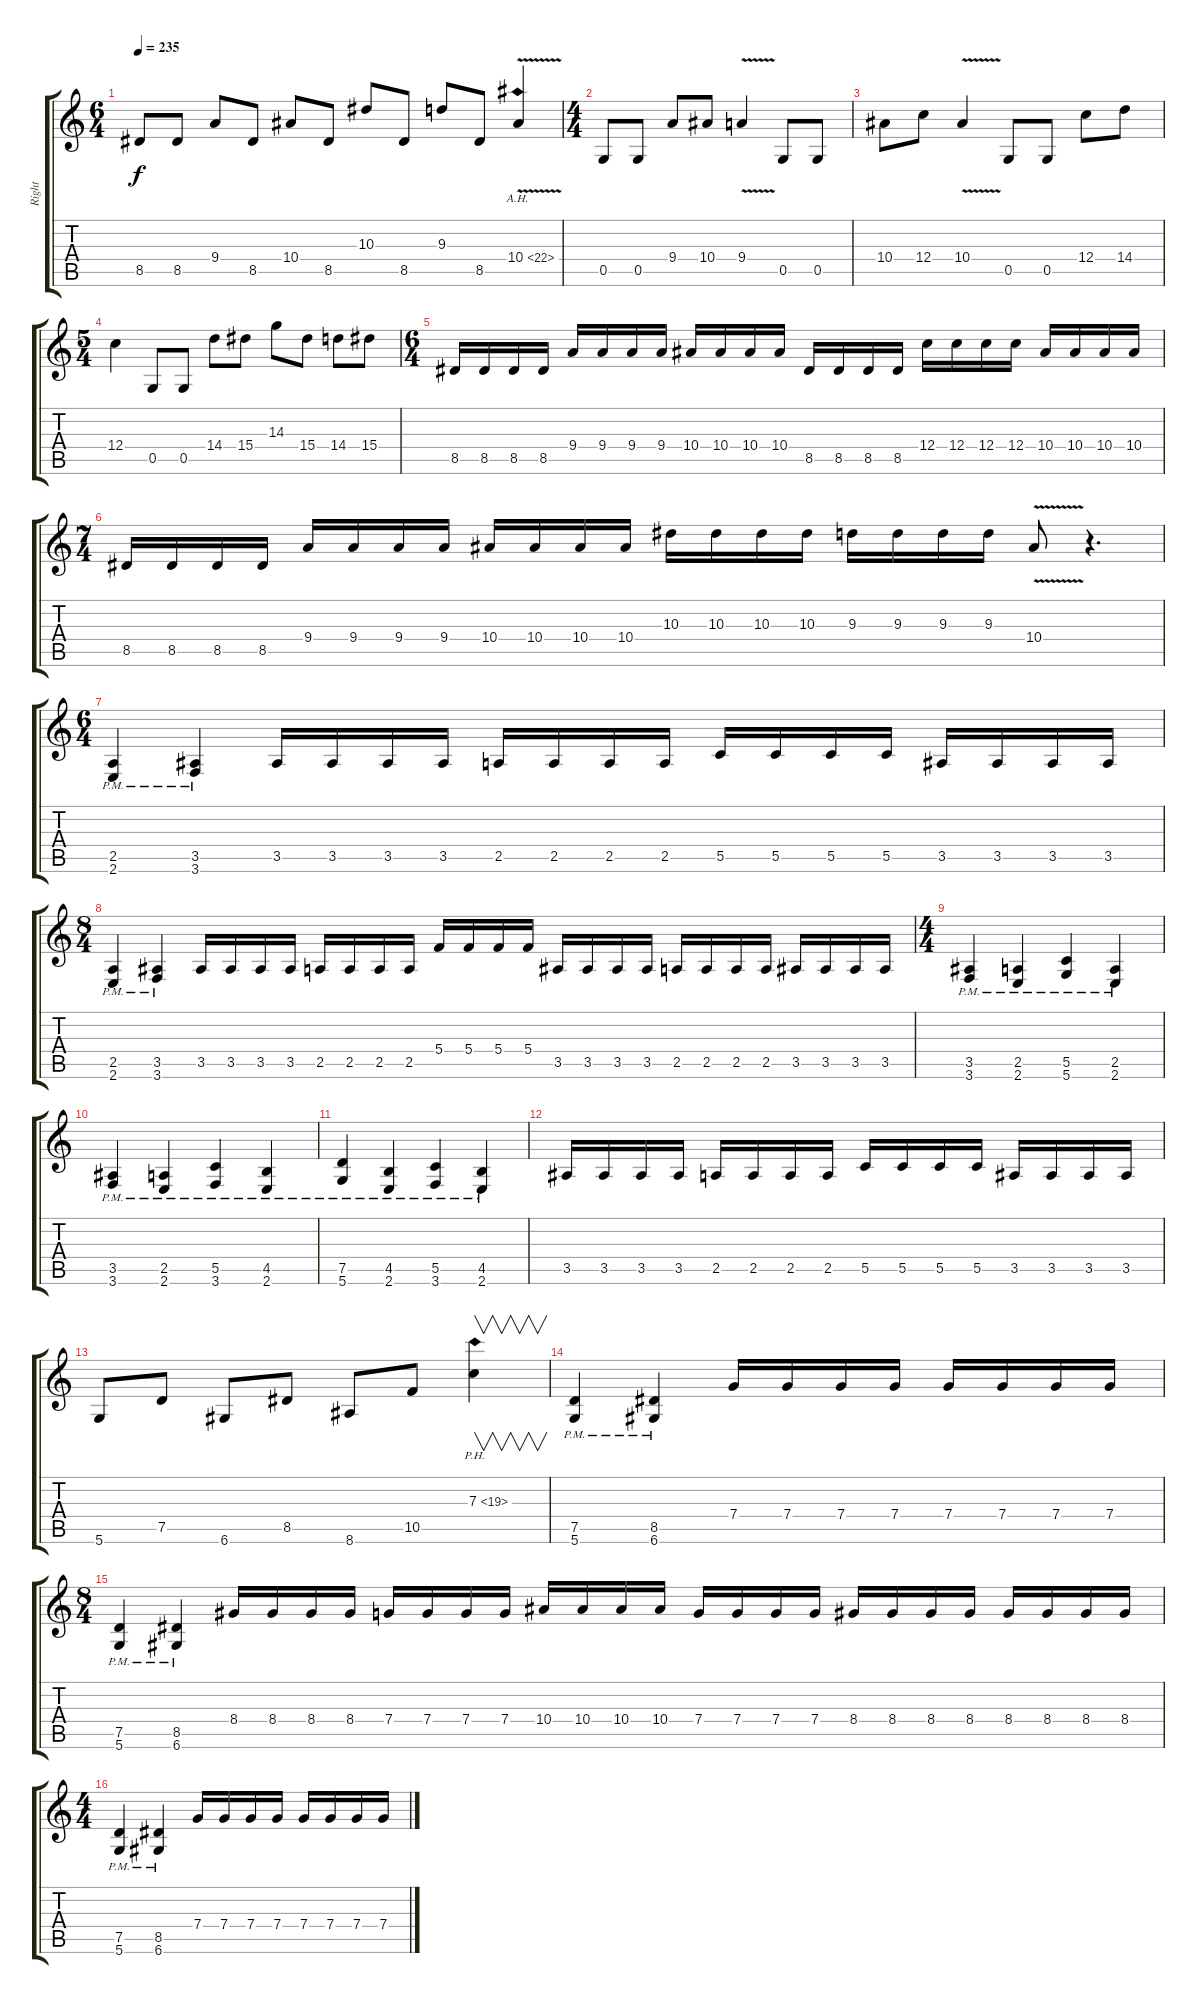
\track ("Right" "Right") {instrument distortionguitar}
\staff {score tabs}
\tuning (D4 A3 F3 C3 G2 D2) {hide}
\ts (6 4)
\tempo 235
\clef g2
\ks c
8.5.8{dy f} 8.5.8 9.4.8 8.5.8 10.4.8 8.5.8 10.3.8 8.5.8 9.3.8 8.5.8 10.4{ah 12 v}.4 |
\ts (4 4)
0.5.8 0.5.8 9.4.8 10.4.8 9.4{v}.4 0.5.8 0.5.8 |
10.4.8 12.4.8 10.4{v}.4 0.5.8 0.5.8 12.4.8 14.4.8 |
\ts (5 4)
12.4.4 0.5.8 0.5.8 14.4.8 15.4.8 14.3.8 15.4.8 14.4.8 15.4.8 |
\ts (6 4)
8.5.16 8.5.16 8.5.16 8.5.16 9.4.16 9.4.16 9.4.16 9.4.16 10.4.16 10.4.16 10.4.16 10.4.16 8.5.16 8.5.16 8.5.16 8.5.16 12.4.16 12.4.16 12.4.16 12.4.16 10.4.16 10.4.16 10.4.16 10.4.16 |
\ts (7 4)
8.5.16 8.5.16 8.5.16 8.5.16 9.4.16 9.4.16 9.4.16 9.4.16 10.4.16 10.4.16 10.4.16 10.4.16 10.3.16 10.3.16 10.3.16 10.3.16 9.3.16 9.3.16 9.3.16 9.3.16 10.4{v}.8 r.4{d} |
\ts (6 4)
(2.5{pm} 2.6{pm}).4 (3.5{pm} 3.6{pm}).4 3.5.16 3.5.16 3.5.16 3.5.16 2.5.16 2.5.16 2.5.16 2.5.16 5.5.16 5.5.16 5.5.16 5.5.16 3.5.16 3.5.16 3.5.16 3.5.16 |
\ts (8 4)
(2.5{pm} 2.6{pm}).4 (3.5{pm} 3.6{pm}).4 3.5.16 3.5.16 3.5.16 3.5.16 2.5.16 2.5.16 2.5.16 2.5.16 5.4.16 5.4.16 5.4.16 5.4.16 3.5.16 3.5.16 3.5.16 3.5.16 2.5.16 2.5.16 2.5.16 2.5.16 3.5.16 3.5.16 3.5.16 3.5.16 |
\ts (4 4)
(3.5{pm} 3.6{pm}).4 (2.5{pm} 2.6{pm}).4 (5.5{pm} 5.6{pm}).4 (2.5{pm} 2.6{pm}).4 |
(3.5{pm} 3.6{pm}).4 (2.5{pm} 2.6{pm}).4 (5.5{pm} 3.6{pm}).4 (4.5{pm} 2.6{pm}).4 |
(7.5{pm} 5.6{pm}).4 (4.5{pm} 2.6{pm}).4 (5.5{pm} 3.6{pm}).4 (4.5{pm} 2.6{pm}).4 |
3.5.16 3.5.16 3.5.16 3.5.16 2.5.16 2.5.16 2.5.16 2.5.16 5.5.16 5.5.16 5.5.16 5.5.16 3.5.16 3.5.16 3.5.16 3.5.16 |
5.6.8 7.5.8 6.6.8 8.5.8 8.6.8 10.5.8 7.3{ph 12}.4{v} |
(7.5{pm} 5.6{pm}).4 (8.5{pm} 6.6{pm}).4 7.4.16 7.4.16 7.4.16 7.4.16 7.4.16 7.4.16 7.4.16 7.4.16 |
\ts (8 4)
(7.5{pm} 5.6{pm}).4 (8.5{pm} 6.6{pm}).4 8.4.16 8.4.16 8.4.16 8.4.16 7.4.16 7.4.16 7.4.16 7.4.16 10.4.16 10.4.16 10.4.16 10.4.16 7.4.16 7.4.16 7.4.16 7.4.16 8.4.16 8.4.16 8.4.16 8.4.16 8.4.16 8.4.16 8.4.16 8.4.16 |
\ts (4 4)
(7.5{pm} 5.6{pm}).4 (8.5{pm} 6.6{pm}).4 7.4.16 7.4.16 7.4.16 7.4.16 7.4.16 7.4.16 7.4.16 7.4.16
